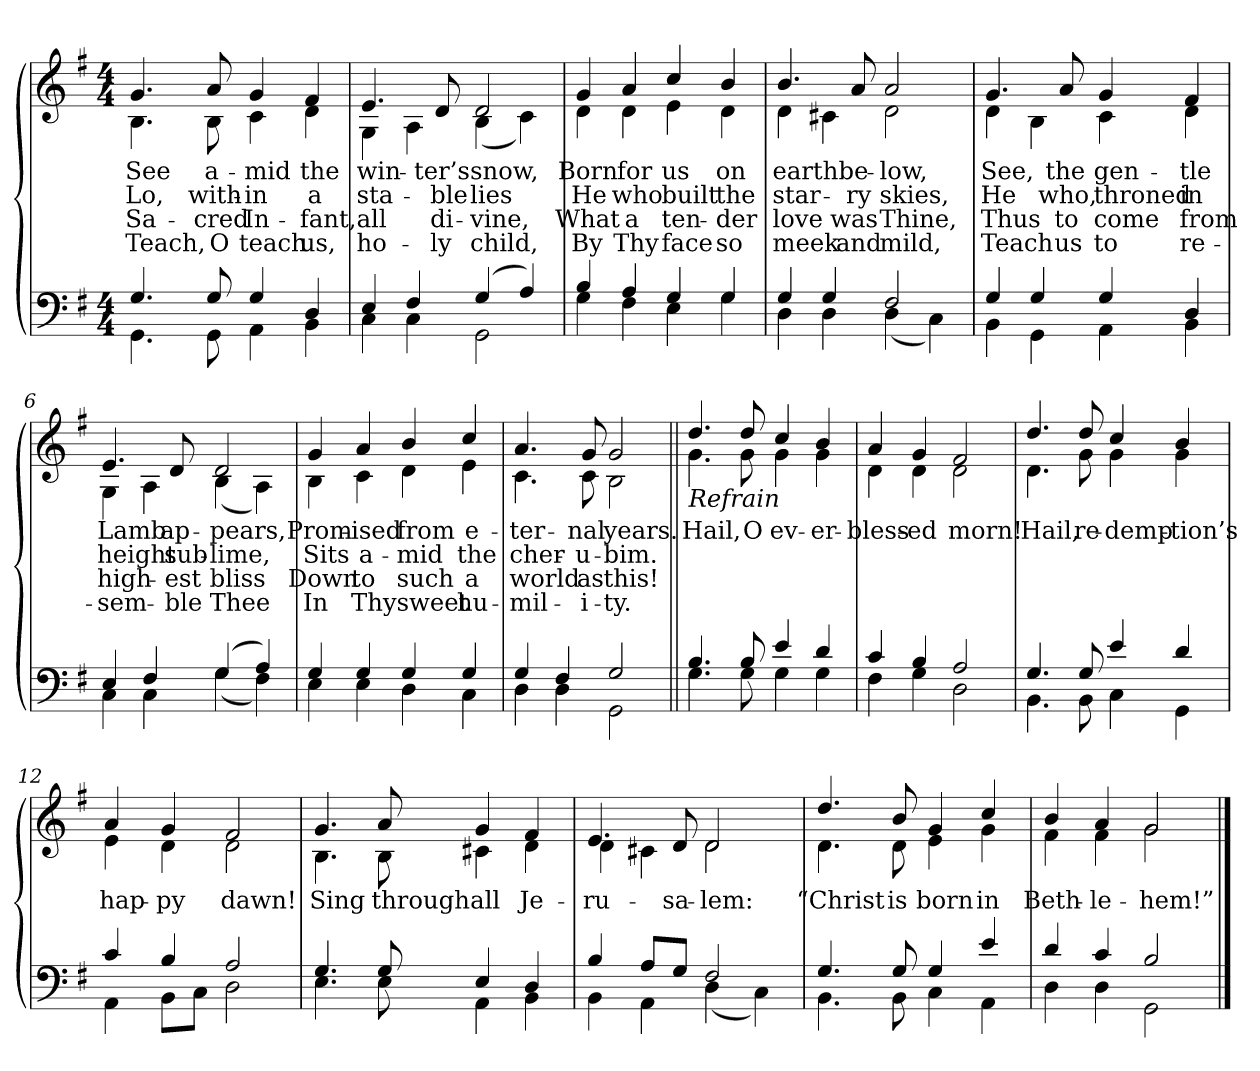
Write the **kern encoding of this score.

**kern	**kern	**text	**text	**text	**text
*part2	*part1	*part1	*part1	*part1	*part1
*staff2	*staff1	*staff1	*staff1	*staff1	*staff1
*clefF4	*clefG2	*	*	*	*
*k[f#]	*k[f#]	*	*	*	*
*M4/4	*M4/4	*	*	*	*
=1	=1	=1	=1	=1	=1
*^	*	*	*	*	*
!	!	!LO:TX:b:i:t=Verse	!	!	!	!
!	!	!	!LO:LY:b	!LO:LY:b	!LO:LY:b	!LO:LY:b
*	*	*^	*	*	*	*
4.G/	4.GG\	4.g/	4.B\	See	Lo,	Sa-	Teach,
!	!	!	!	!LO:LY:b	!LO:LY:b	!LO:LY:b	!LO:LY:b
8G/	8GG\	8a/	8B\	a-	with-	-cred	O
!	!	!	!	!LO:LY:b	!LO:LY:b	!LO:LY:b	!LO:LY:b
4G/	4AA\	4g/	4c\	-mid	-in	In-	teach
!	!	!	!	!LO:LY:b	!LO:LY:b	!LO:LY:b	!LO:LY:b
4D/	4BB\	4f#/	4d\	the	a	-fant,	us,
=2	=2	=2	=2	=2	=2	=2	=2
!	!	!	!	!LO:LY:b	!LO:LY:b	!LO:LY:b	!LO:LY:b
4E/	4C\	4.e/	4G\	win-	sta-	all	ho-
4F#/	4C\	.	4A\	.	.	.	.
!	!	!	!	!LO:LY:b	!LO:LY:b	!LO:LY:b	!LO:LY:b
.	.	8d/	.	-ter’s	-ble	di-	-ly
!	!	!	!	!LO:LY:b	!LO:LY:b	!LO:LY:b	!LO:LY:b
(>4G/	2GG\	2d/	(<4B\	snow,	lies	-vine,	child,
4A/)	.	.	4c\)	.	.	.	.
!!LO:LB:g=z	!!
=3	=3	=3	=3	=3	=3	=3	=3
!	!	!	!	!LO:LY:b	!LO:LY:b	!LO:LY:b	!LO:LY:b
4B/	4G\	4g/	4d\	Born	He	What	By
!	!	!	!	!LO:LY:b	!LO:LY:b	!LO:LY:b	!LO:LY:b
4A/	4F#\	4a/	4d\	for	who	a	Thy
!	!	!	!	!LO:LY:b	!LO:LY:b	!LO:LY:b	!LO:LY:b
4G/	4E\	4cc/	4e\	us	built	ten-	face
!	!	!	!	!LO:LY:b	!LO:LY:b	!LO:LY:b	!LO:LY:b
4G/	4G\	4b/	4d\	on	the	-der	so
=4	=4	=4	=4	=4	=4	=4	=4
!	!	!	!	!LO:LY:b	!LO:LY:b	!LO:LY:b	!LO:LY:b
4G/	4D\	4.b/	4d\	earth	star-	love	meek
4G/	4D\	.	4c#X\	.	.	.	.
!	!	!	!	!LO:LY:b	!LO:LY:b	!LO:LY:b	!LO:LY:b
.	.	8a/	.	be-	-ry	was	and
!	!	!	!	!LO:LY:b	!LO:LY:b	!LO:LY:b	!LO:LY:b
2F#/	(<4D\	2a/	2d\	-low,	skies,	Thine,	mild,
.	4C\)	.	.	.	.	.	.
!!LO:LB:g=z	!!
=5	=5	=5	=5	=5	=5	=5	=5
!	!	!	!	!LO:LY:b	!LO:LY:b	!LO:LY:b	!LO:LY:b
4G/	4BB\	4.g/	4d\	See,	He	Thus	Teach
4G/	4GG\	.	4B\	.	.	.	.
!	!	!	!	!LO:LY:b	!LO:LY:b	!LO:LY:b	!LO:LY:b
.	.	8a/	.	the	who,	to	us
!	!	!	!	!LO:LY:b	!LO:LY:b	!LO:LY:b	!LO:LY:b
4G/	4AA\	4g/	4c\	gen-	throned	come	to
!	!	!	!	!LO:LY:b	!LO:LY:b	!LO:LY:b	!LO:LY:b
4D/	4BB\	4f#/	4d\	-tle	in	from	re-
=6	=6	=6	=6	=6	=6	=6	=6
!	!	!	!	!LO:LY:b	!LO:LY:b	!LO:LY:b	!LO:LY:b
4E/	4C\	4.e/	4G\	Lamb	height	high-	-sem-
4F#/	4C\	.	4A\	.	.	.	.
!	!	!	!	!LO:LY:b	!LO:LY:b	!LO:LY:b	!LO:LY:b
.	.	8d/	.	ap-	sub-	-est	-ble
!	!	!	!	!LO:LY:b	!LO:LY:b	!LO:LY:b	!LO:LY:b
(>4G/	(<4G\	2d/	(<4B\	-pears,	-lime,	bliss	Thee
4A/)	4F#\)	.	4A\)	.	.	.	.
!!LO:LB:g=z	!!
=7	=7	=7	=7	=7	=7	=7	=7
!	!	!	!	!LO:LY:b	!LO:LY:b	!LO:LY:b	!LO:LY:b
4G/	4E\	4g/	4B\	Prom-	Sits	Down	In
!	!	!	!	!LO:LY:b	!LO:LY:b	!LO:LY:b	!LO:LY:b
4G/	4E\	4a/	4c\	-ised	a-	to	Thy
!	!	!	!	!LO:LY:b	!LO:LY:b	!LO:LY:b	!LO:LY:b
4G/	4D\	4b/	4d\	from	-mid	such	sweet
!	!	!	!	!LO:LY:b	!LO:LY:b	!LO:LY:b	!LO:LY:b
4G/	4C\	4cc/	4e\	e-	the	a	hu-
=8	=8	=8	=8	=8	=8	=8	=8
!	!	!	!	!LO:LY:b	!LO:LY:b	!LO:LY:b	!LO:LY:b
4G/	4D\	4.a/	4.c\	-ter-	cher-	world	-mil-
4F#/	4D\	.	.	.	.	.	.
!	!	!	!	!LO:LY:b	!LO:LY:b	!LO:LY:b	!LO:LY:b
.	.	8g/	8c\	-nal	-u-	as	-i-
!	!	!	!	!LO:LY:b	!LO:LY:b	!LO:LY:b	!LO:LY:b
2G/	2GG\	2g/	2B\	years.	-bim.	this!	-ty.
!!LO:LB:g=z	!!
=9||	=9||	=9||	=9||	=9||	=9||	=9||	=9||
!	!	!LO:TX:b:i:t=Refrain	!	!	!	!	!
!	!	!	!	!LO:LY:b	!	!	!
4.B/	4.G\	4.dd/	4.g\	Hail,	.	.	.
!	!	!	!	!LO:LY:b	!	!	!
8B/	8G\	8dd/	8g\	O	.	.	.
!	!	!	!	!LO:LY:b	!	!	!
4e/	4G\	4cc/	4g\	ev-	.	.	.
!	!	!	!	!LO:LY:b	!	!	!
4d/	4G\	4b/	4g\	-er--	.	.	.
=10	=10	=10	=10	=10	=10	=10	=10
!	!	!	!	!LO:LY:b	!	!	!
4c/	4F#\	4a/	4d\	-bless-	.	.	.
!	!	!	!	!LO:LY:b	!	!	!
4B/	4G\	4g/	4d\	-ed	.	.	.
!	!	!	!	!LO:LY:b	!	!	!
2A/	2D\	2f#/	2d\	morn!	.	.	.
!!LO:LB:g=z	!!
=11	=11	=11	=11	=11	=11	=11	=11
!	!	!	!	!LO:LY:b	!	!	!
4.G/	4.BB\	4.dd/	4.d\	Hail,	.	.	.
!	!	!	!	!LO:LY:b	!	!	!
8G/	8BB\	8dd/	8g\	re-	.	.	.
!	!	!	!	!LO:LY:b	!	!	!
4e/	4C\	4cc/	4g\	-demp-	.	.	.
!	!	!	!	!LO:LY:b	!	!	!
4d/	4GG\	4b/	4g\	-tion’s	.	.	.
=12	=12	=12	=12	=12	=12	=12	=12
!	!	!	!	!LO:LY:b	!	!	!
4c/	4AA\	4a/	4e\	hap-	.	.	.
!	!	!	!	!LO:LY:b	!	!	!
4B/	8BB\L	4g/	4d\	-py	.	.	.
.	8C\J	.	.	.	.	.	.
!	!	!	!	!LO:LY:b	!	!	!
2A/	2D\	2f#/	2d\	dawn!	.	.	.
!!LO:LB:g=z	!!
=13	=13	=13	=13	=13	=13	=13	=13
!	!	!	!	!LO:LY:b	!	!	!
4.G/	4.E\	4.g/	4.B\	Sing	.	.	.
!	!	!	!	!LO:LY:b	!	!	!
8G/	8E\	8a/	8B\	through	.	.	.
!	!	!	!	!LO:LY:b	!	!	!
4E/	4AA\	4g/	4c#X\	all	.	.	.
!	!	!	!	!LO:LY:b	!	!	!
4D/	4BB\	4f#/	4d\	Je-	.	.	.
=14	=14	=14	=14	=14	=14	=14	=14
!	!	!	!	!LO:LY:b	!	!	!
4B/	4BB\	4.e/	4d\	-ru-	.	.	.
8A/L	4AA\	.	4c#X\	.	.	.	.
!	!	!	!	!LO:LY:b	!	!	!
8G/J	.	8d/	.	-sa-	.	.	.
!	!	!	!	!LO:LY:b	!	!	!
2F#/	(<4D\	2d/	2d\	-lem:	.	.	.
.	4C\)	.	.	.	.	.	.
!!LO:LB:g=z	!!
=15	=15	=15	=15	=15	=15	=15	=15
!	!	!	!	!LO:LY:b	!	!	!
4.G/	4.BB\	4.dd/	4.d\	“Christ	.	.	.
!	!	!	!	!LO:LY:b	!	!	!
8G/	8BB\	8b/	8d\	is	.	.	.
!	!	!	!	!LO:LY:b	!	!	!
4G/	4C\	4g/	4e\	born	.	.	.
!	!	!	!	!LO:LY:b	!	!	!
4e/	4AA\	4cc/	4g\	in	.	.	.
=16	=16	=16	=16	=16	=16	=16	=16
!	!	!	!	!LO:LY:b	!	!	!
4d/	4D\	4b/	4f#\	Beth-	.	.	.
!	!	!	!	!LO:LY:b	!	!	!
4c/	4D\	4a/	4f#\	-le-	.	.	.
!	!	!	!	!LO:LY:b	!	!	!
2B/	2GG\	2g/	2g\	-hem!”	.	.	.
*v	*v	*	*	*	*	*	*
*	*v	*v	*	*	*	*
==	==	==	==	==	==
*-	*-	*-	*-	*-	*-
